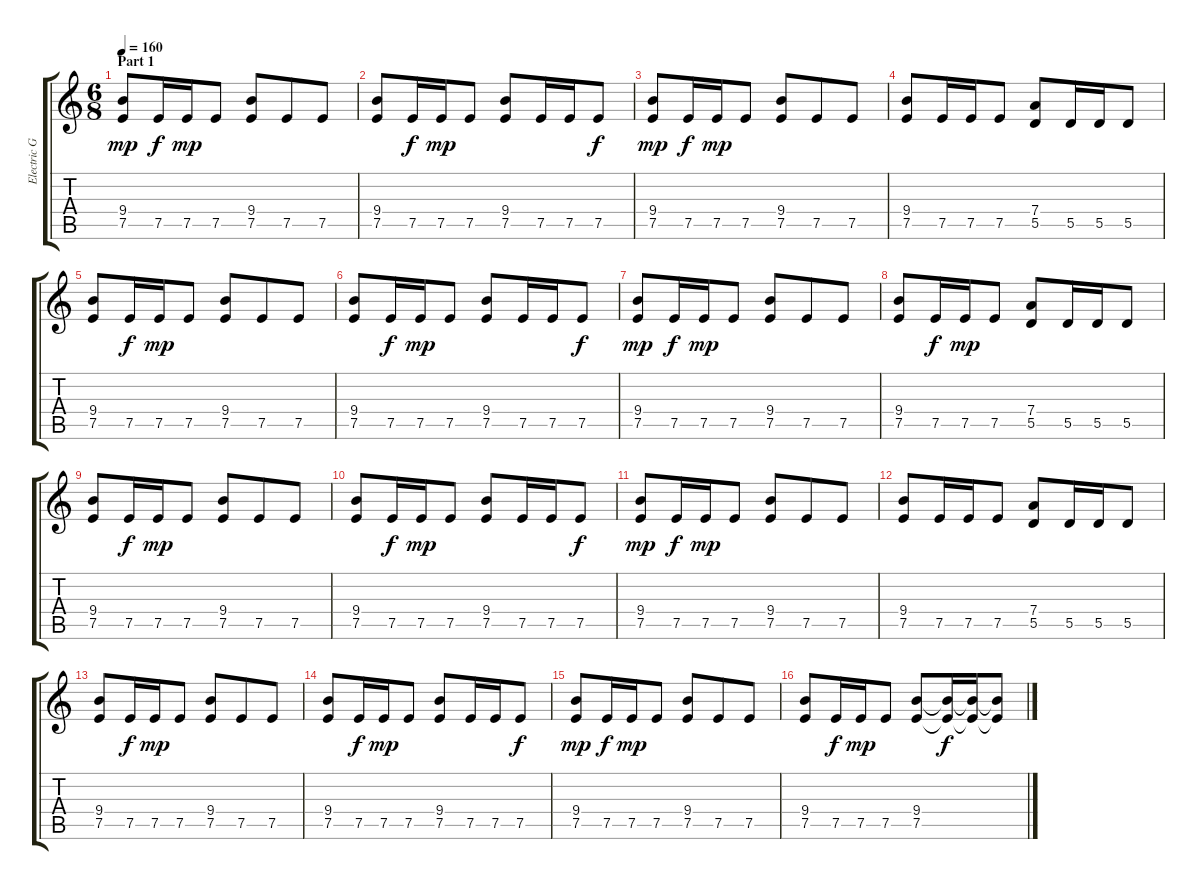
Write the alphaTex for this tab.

\track ("Electric Guitar 2" "Electric G") {instrument distortionguitar}
\staff {score tabs}
\tuning (E4 B3 G3 D3 A2 E2) {hide}
\ts (6 8)
\section ("" "Part 1")
\tempo 160
\clef g2
\ks c
(9.4 7.5).8{dy mp} 7.5.16{dy f} 7.5.16{dy mp} 7.5.8 (9.4 7.5).8 7.5.8 7.5.8 |
(9.4 7.5).8 7.5.16{dy f} 7.5.16{dy mp} 7.5.8 (9.4 7.5).8 7.5.16 7.5.16 7.5.8{dy f} |
(9.4 7.5).8{dy mp} 7.5.16{dy f} 7.5.16{dy mp} 7.5.8 (9.4 7.5).8 7.5.8 7.5.8 |
(9.4 7.5).8 7.5.16 7.5.16 7.5.8 (7.4 5.5).8 5.5.16 5.5.16 5.5.8 |
(9.4 7.5).8 7.5.16{dy f} 7.5.16{dy mp} 7.5.8 (9.4 7.5).8 7.5.8 7.5.8 |
(9.4 7.5).8 7.5.16{dy f} 7.5.16{dy mp} 7.5.8 (9.4 7.5).8 7.5.16 7.5.16 7.5.8{dy f} |
(9.4 7.5).8{dy mp} 7.5.16{dy f} 7.5.16{dy mp} 7.5.8 (9.4 7.5).8 7.5.8 7.5.8 |
(9.4 7.5).8 7.5.16{dy f} 7.5.16{dy mp} 7.5.8 (7.4 5.5).8 5.5.16 5.5.16 5.5.8 |
(9.4 7.5).8 7.5.16{dy f} 7.5.16{dy mp} 7.5.8 (9.4 7.5).8 7.5.8 7.5.8 |
(9.4 7.5).8 7.5.16{dy f} 7.5.16{dy mp} 7.5.8 (9.4 7.5).8 7.5.16 7.5.16 7.5.8{dy f} |
(9.4 7.5).8{dy mp} 7.5.16{dy f} 7.5.16{dy mp} 7.5.8 (9.4 7.5).8 7.5.8 7.5.8 |
(9.4 7.5).8 7.5.16 7.5.16 7.5.8 (7.4 5.5).8 5.5.16 5.5.16 5.5.8 |
(9.4 7.5).8 7.5.16{dy f} 7.5.16{dy mp} 7.5.8 (9.4 7.5).8 7.5.8 7.5.8 |
(9.4 7.5).8 7.5.16{dy f} 7.5.16{dy mp} 7.5.8 (9.4 7.5).8 7.5.16 7.5.16 7.5.8{dy f} |
(9.4 7.5).8{dy mp} 7.5.16{dy f} 7.5.16{dy mp} 7.5.8 (9.4 7.5).8 7.5.8 7.5.8 |
(9.4 7.5).8 7.5.16{dy f} 7.5.16{dy mp} 7.5.8 (9.4 7.5).8 (9.4{t} 7.5{t}).16{dy f} (9.4{t} 7.5{t}).16 (9.4{t} 7.5{t}).8
